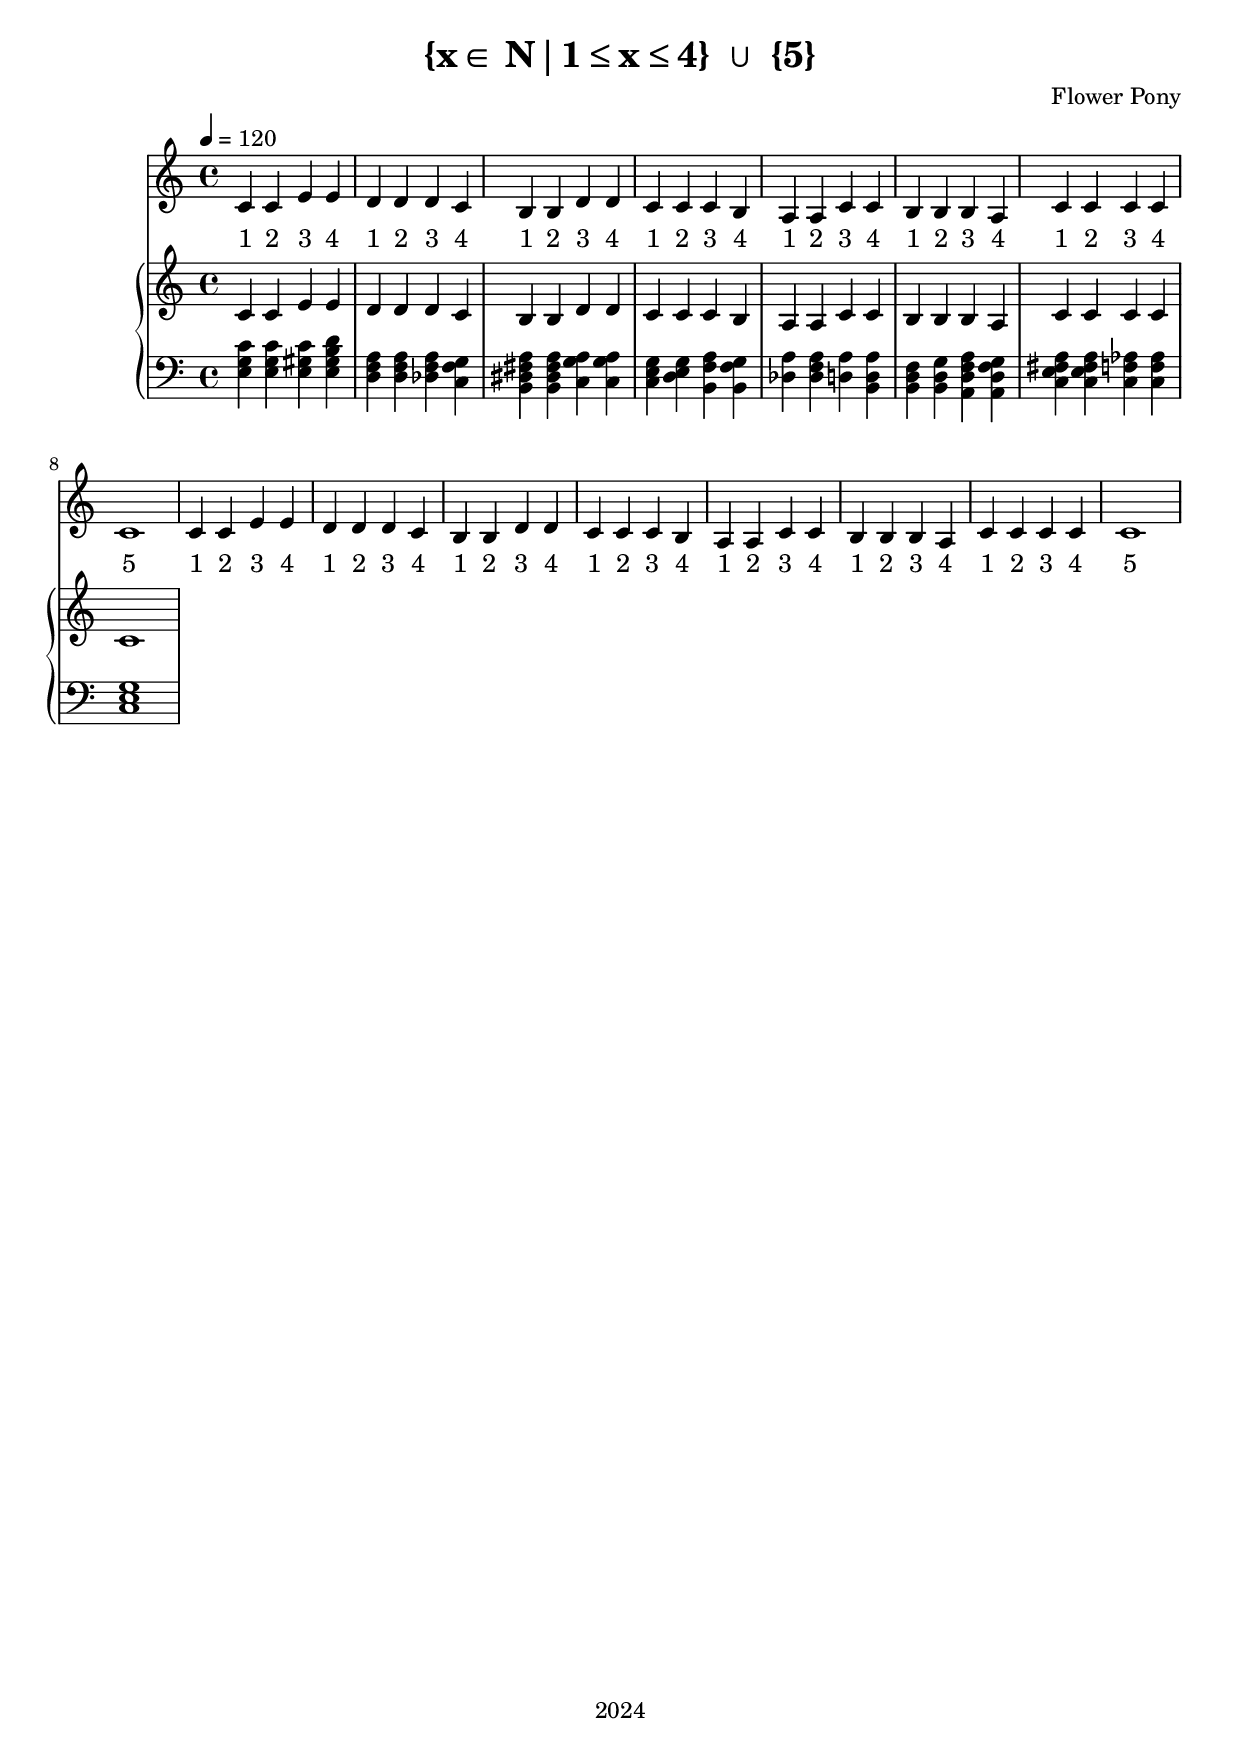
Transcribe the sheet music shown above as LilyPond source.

\version "2.21.0"

\header {
 date = "2024"
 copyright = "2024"
 title = "{x∈ N∣1≤x≤4} ∪ {5}"
 composer = "Flower Pony"
}

lyricsPattern =  \lyricmode {
  "1"4 "2"4 "3"4 "4"4
}

lyricsSection = \lyricmode { \lyricsPattern  
                                \lyricsPattern 
                                \lyricsPattern 
                                \lyricsPattern 
                                \lyricsPattern
                                \lyricsPattern
                                \lyricsPattern
                                "5"1  } 

melodyPattern = { c'4 c'4 e'4 e'4 
                  d'4 d'4 d'4 c'4 
                                          b4  b4  d'4 d'4 
                                          c'4 c'4 c'4 b4 
                                          a4  a4  c'4 c'4 
                                          b4  b4  b4  a4
                                          c'4  c'4  c'4  c'4
                                          c'1 }


\book {
  \score {
  <<
    \new Staff = "singer" <<
      \new Voice = "vocal" { \time 4/4  \melodyPattern
                                        \melodyPattern }
      \addlyrics { \time 4/4 

                    \lyricsSection
                    \lyricsSection }
                            
    >>
\new PianoStaff = "piano" <<
      \new Staff = "upper" {
        \set Staff.midiInstrument = "glockenspiel"
        \tempo 4 = 120 % This sets the quarter note (crotchet) to 120 BPM

       \clef treble 
        \time 4/4 


                                        { c'4 c'4 e'4 e'4 
                                          d'4 d'4 d'4 c'4 
                                          b4  b4  d'4 d'4 
                                          c'4 c'4 c'4 b4 
                                          a4  a4  c'4 c'4 
                                          b4  b4  b4  a4
                                          c'4  c'4  c'4  c'4
                                          c'1}
      }
      \new Staff = "lower" { 
        \set Staff.midiInstrument = "flute"
        \tempo 4 = 120 % This sets the quarter note (crotchet) to 120 BPM

        \clef bass 
        \time 4/4 { 
          <e g c'>4 <e g c'>4 <e gis c'>4 <e gis b d'>4
          <d f a>4 <d f a>4  <des f a>4 <c f g>4
          <b, dis fis a>4 <b, dis fis a>4 <c g a>4 <c g a>4
          <c e g>4 <d e g>4 <b, f a>4 <b, f g>4 
          <a des>4 <a f des>4 <a d>4 <b, a d>4 
          <b, d f>4 <b, d g>4 <a, d f a>4 <a, d f g>4
          <c e fis a>4 <c e fis a>4 <c f aes>4 <c f aes>4
          <c e g>1} 
      }
    >>


  >>
  \layout { }
  \midi { }
  }
}
